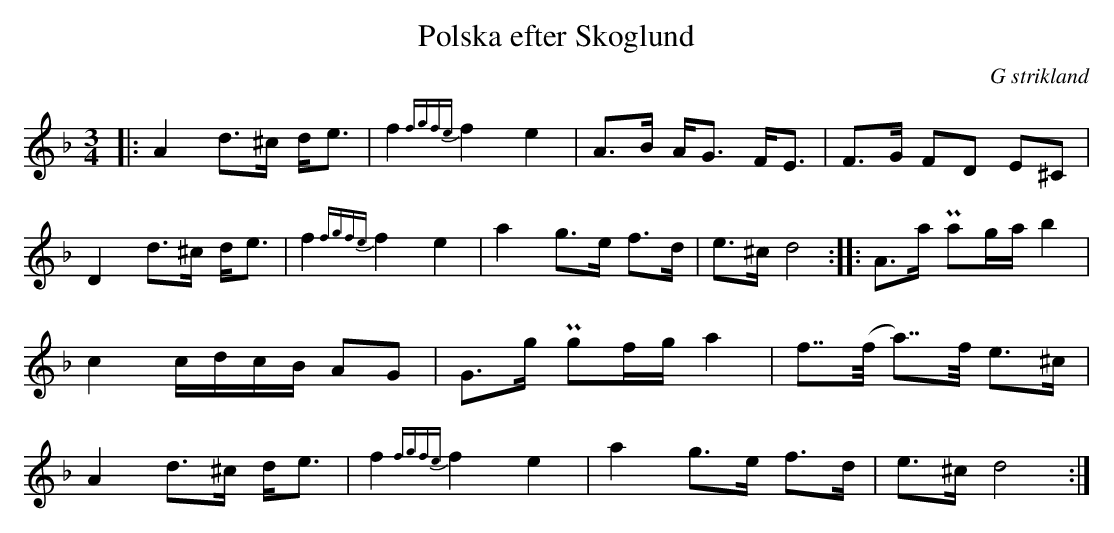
X:1
T: Polska efter Skoglund
O:G strikland
O:H lsingland
M: 3/4
L: 1/16
K: Dm
|:A4 d2>^c2 d2<e2 |f4 {fgfe}f4 e4| A2>B2 A2<G2 F2<E2|F2>G2 F2D2 E2^C2|D4 d2>^c2 d2<e2 |f4 {fgfe}f4 e4|a4 g2>e2 f2>d2|e2>^c2 d8:||:A2>a2 Pa2ga b4|c4 cdcB A2G2|G2>g2 Pg2fg  a4|f2>>(f2 a2)>>f2 e2>^c2|A4 d2>^c2 d2<e2 |f4 {fgfe}f4 e4|a4 g2>e2 f2>d2|e2>^c2 d8:|
